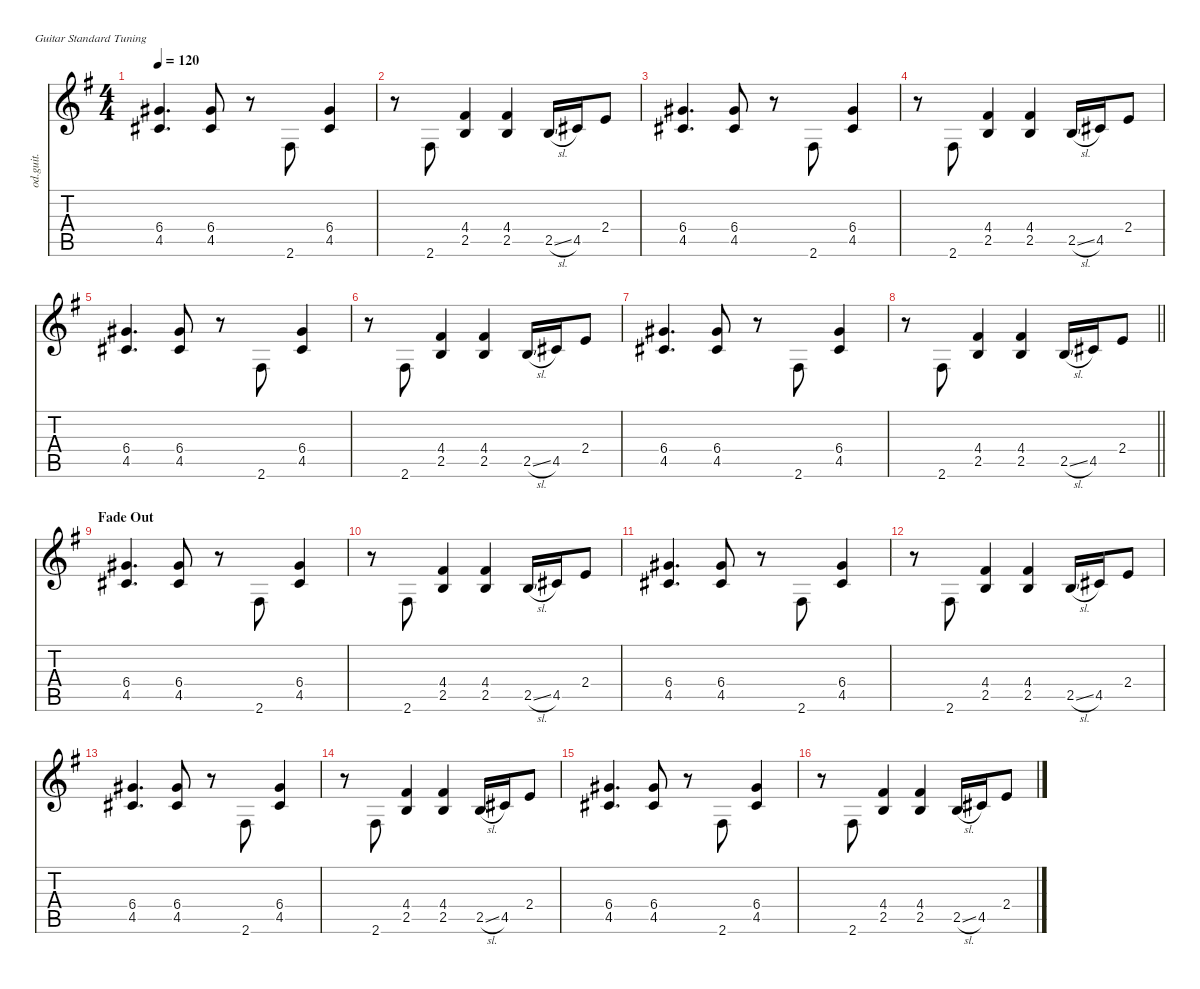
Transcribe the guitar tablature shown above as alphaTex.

\defaultSystemsLayout 4
\hideDynamics
\bracketExtendMode nobrackets
\track ("Guitar 1 (Tony Iommi)" "od.guit.") {instrument overdrivenguitar}
\staff {score tabs}
\tuning (E4 B3 G3 D3 A2 E2)
\ts (4 4)
\tempo 120
\clef g2
\ks g
(6.4{acc #} 4.5{acc #}).4{d dy f beam Up} (6.4{acc #} 4.5{acc #}).8{beam Up} r.8{beam Down} 2.6{acc #}.8{beam Up} (6.4{acc #} 4.5{acc #}).4{beam Up} |
r.8{beam Down} 2.6{acc #}.8{beam Up} (4.4{acc #} 2.5{acc forcenatural}).4{beam Up} (4.4{acc #} 2.5{acc forcenatural}).4{beam Up} 2.5{sl acc forcenatural}.16{beam Up} 4.5{acc #}.16{beam Up} 2.4{acc forcenatural}.8{beam Up} |
(6.4{acc #} 4.5{acc #}).4{d beam Up} (6.4{acc #} 4.5{acc #}).8{beam Up} r.8{beam Down} 2.6{acc #}.8{beam Up} (6.4{acc #} 4.5{acc #}).4{beam Up} |
r.8{beam Down} 2.6{acc #}.8{beam Up} (4.4{acc #} 2.5{acc forcenatural}).4{beam Up} (4.4{acc #} 2.5{acc forcenatural}).4{beam Up} 2.5{sl acc forcenatural}.16{beam Up} 4.5{acc #}.16{beam Up} 2.4{acc forcenatural}.8{beam Up} |
(6.4{acc #} 4.5{acc #}).4{d beam Up} (6.4{acc #} 4.5{acc #}).8{beam Up} r.8{beam Down} 2.6{acc #}.8{beam Up} (6.4{acc #} 4.5{acc #}).4{beam Up} |
r.8{beam Down} 2.6{acc #}.8{beam Up} (4.4{acc #} 2.5{acc forcenatural}).4{beam Up} (4.4{acc #} 2.5{acc forcenatural}).4{beam Up} 2.5{sl acc forcenatural}.16{beam Up} 4.5{acc #}.16{beam Up} 2.4{acc forcenatural}.8{beam Up} |
(6.4{acc #} 4.5{acc #}).4{d beam Up} (6.4{acc #} 4.5{acc #}).8{beam Up} r.8{beam Down} 2.6{acc #}.8{beam Up} (6.4{acc #} 4.5{acc #}).4{beam Up} |
\barLineRight lightlight
r.8{beam Down} 2.6{acc #}.8{beam Up} (4.4{acc #} 2.5{acc forcenatural}).4{beam Up} (4.4{acc #} 2.5{acc forcenatural}).4{beam Up} 2.5{sl acc forcenatural}.16{beam Up} 4.5{acc #}.16{beam Up} 2.4{acc forcenatural}.8{beam Up} |
\section ("" "Fade Out")
(6.4{acc #} 4.5{acc #}).4{d beam Up} (6.4{acc #} 4.5{acc #}).8{beam Up} r.8{beam Down} 2.6{acc #}.8{beam Up} (6.4{acc #} 4.5{acc #}).4{beam Up} |
r.8{beam Down} 2.6{acc #}.8{beam Up} (4.4{acc #} 2.5{acc forcenatural}).4{beam Up} (4.4{acc #} 2.5{acc forcenatural}).4{beam Up} 2.5{sl acc forcenatural}.16{beam Up} 4.5{acc #}.16{beam Up} 2.4{acc forcenatural}.8{beam Up} |
(6.4{acc #} 4.5{acc #}).4{d beam Up} (6.4{acc #} 4.5{acc #}).8{beam Up} r.8{beam Down} 2.6{acc #}.8{beam Up} (6.4{acc #} 4.5{acc #}).4{beam Up} |
r.8{beam Down} 2.6{acc #}.8{beam Up} (4.4{acc #} 2.5{acc forcenatural}).4{beam Up} (4.4{acc #} 2.5{acc forcenatural}).4{beam Up} 2.5{sl acc forcenatural}.16{beam Up} 4.5{acc #}.16{beam Up} 2.4{acc forcenatural}.8{beam Up} |
(6.4{acc #} 4.5{acc #}).4{d beam Up} (6.4{acc #} 4.5{acc #}).8{beam Up} r.8{beam Down} 2.6{acc #}.8{beam Up} (6.4{acc #} 4.5{acc #}).4{beam Up} |
r.8{beam Down} 2.6{acc #}.8{beam Up} (4.4{acc #} 2.5{acc forcenatural}).4{beam Up} (4.4{acc #} 2.5{acc forcenatural}).4{beam Up} 2.5{sl acc forcenatural}.16{beam Up} 4.5{acc #}.16{beam Up} 2.4{acc forcenatural}.8{beam Up} |
(6.4{acc #} 4.5{acc #}).4{d beam Up} (6.4{acc #} 4.5{acc #}).8{beam Up} r.8{beam Down} 2.6{acc #}.8{beam Up} (6.4{acc #} 4.5{acc #}).4{beam Up} |
r.8{beam Down} 2.6{acc #}.8{beam Up} (4.4{acc #} 2.5{acc forcenatural}).4{beam Up} (4.4{acc #} 2.5{acc forcenatural}).4{beam Up} 2.5{sl acc forcenatural}.16{beam Up} 4.5{acc #}.16{beam Up} 2.4{acc forcenatural}.8{beam Up}
